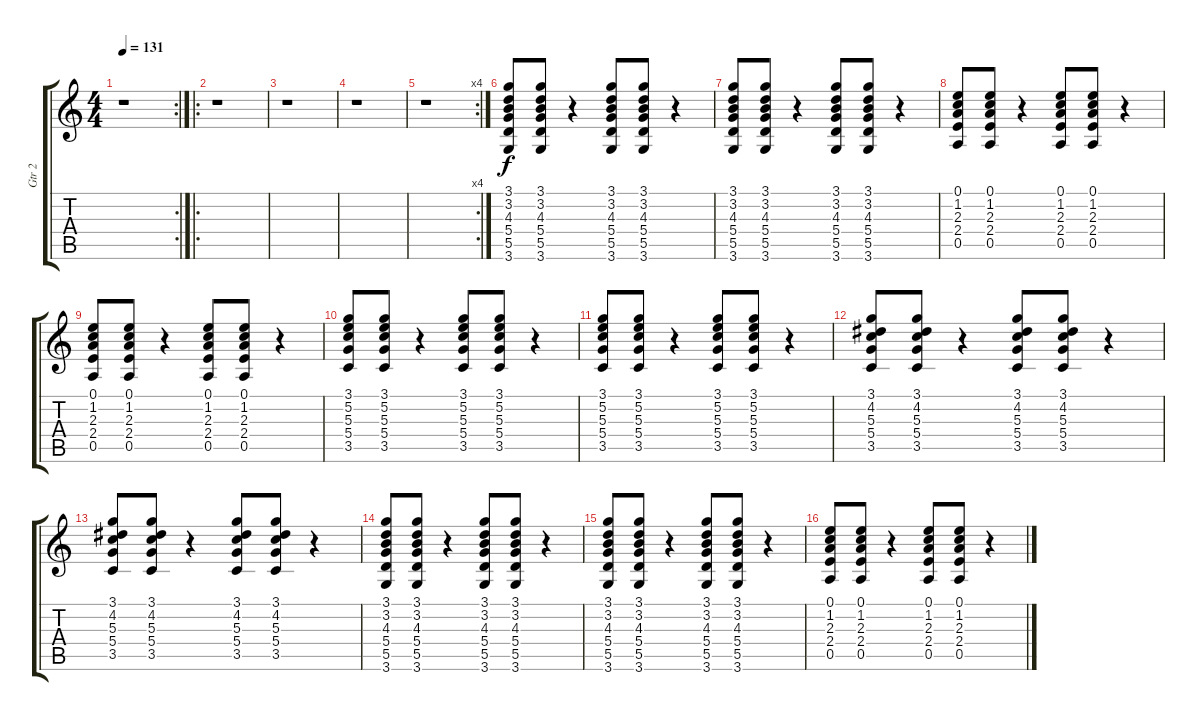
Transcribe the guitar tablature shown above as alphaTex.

\track ("Gtr 2" "Gtr 2") {instrument distortionguitar}
\staff {score tabs}
\tuning (E4 B3 G3 D3 A2 E2) {hide}
\rc 2
\ts (4 4)
\tempo 131
\clef g2
\ks c
r.1{dy f} |
\ro
r.1 |
r.1 |
r.1 |
\rc 4
r.1 |
(3.1 3.2 4.3 5.4 5.5 3.6).8 (3.1 3.2 4.3 5.4 5.5 3.6).8 r.4 (3.1 3.2 4.3 5.4 5.5 3.6).8 (3.1 3.2 4.3 5.4 5.5 3.6).8 r.4 |
(3.1 3.2 4.3 5.4 5.5 3.6).8 (3.1 3.2 4.3 5.4 5.5 3.6).8 r.4 (3.1 3.2 4.3 5.4 5.5 3.6).8 (3.1 3.2 4.3 5.4 5.5 3.6).8 r.4 |
(0.1 1.2 2.3 2.4 0.5).8 (0.1 1.2 2.3 2.4 0.5).8 r.4 (0.1 1.2 2.3 2.4 0.5).8 (0.1 1.2 2.3 2.4 0.5).8 r.4 |
(0.1 1.2 2.3 2.4 0.5).8 (0.1 1.2 2.3 2.4 0.5).8 r.4 (0.1 1.2 2.3 2.4 0.5).8 (0.1 1.2 2.3 2.4 0.5).8 r.4 |
(3.1 5.2 5.3 5.4 3.5).8 (3.1 5.2 5.3 5.4 3.5).8 r.4 (3.1 5.2 5.3 5.4 3.5).8 (3.1 5.2 5.3 5.4 3.5).8 r.4 |
(3.1 5.2 5.3 5.4 3.5).8 (3.1 5.2 5.3 5.4 3.5).8 r.4 (3.1 5.2 5.3 5.4 3.5).8 (3.1 5.2 5.3 5.4 3.5).8 r.4 |
(3.1 4.2 5.3 5.4 3.5).8 (3.1 4.2 5.3 5.4 3.5).8 r.4 (3.1 4.2 5.3 5.4 3.5).8 (3.1 4.2 5.3 5.4 3.5).8 r.4 |
(3.1 4.2 5.3 5.4 3.5).8 (3.1 4.2 5.3 5.4 3.5).8 r.4 (3.1 4.2 5.3 5.4 3.5).8 (3.1 4.2 5.3 5.4 3.5).8 r.4 |
(3.1 3.2 4.3 5.4 5.5 3.6).8 (3.1 3.2 4.3 5.4 5.5 3.6).8 r.4 (3.1 3.2 4.3 5.4 5.5 3.6).8 (3.1 3.2 4.3 5.4 5.5 3.6).8 r.4 |
(3.1 3.2 4.3 5.4 5.5 3.6).8 (3.1 3.2 4.3 5.4 5.5 3.6).8 r.4 (3.1 3.2 4.3 5.4 5.5 3.6).8 (3.1 3.2 4.3 5.4 5.5 3.6).8 r.4 |
(0.1 1.2 2.3 2.4 0.5).8 (0.1 1.2 2.3 2.4 0.5).8 r.4 (0.1 1.2 2.3 2.4 0.5).8 (0.1 1.2 2.3 2.4 0.5).8 r.4
